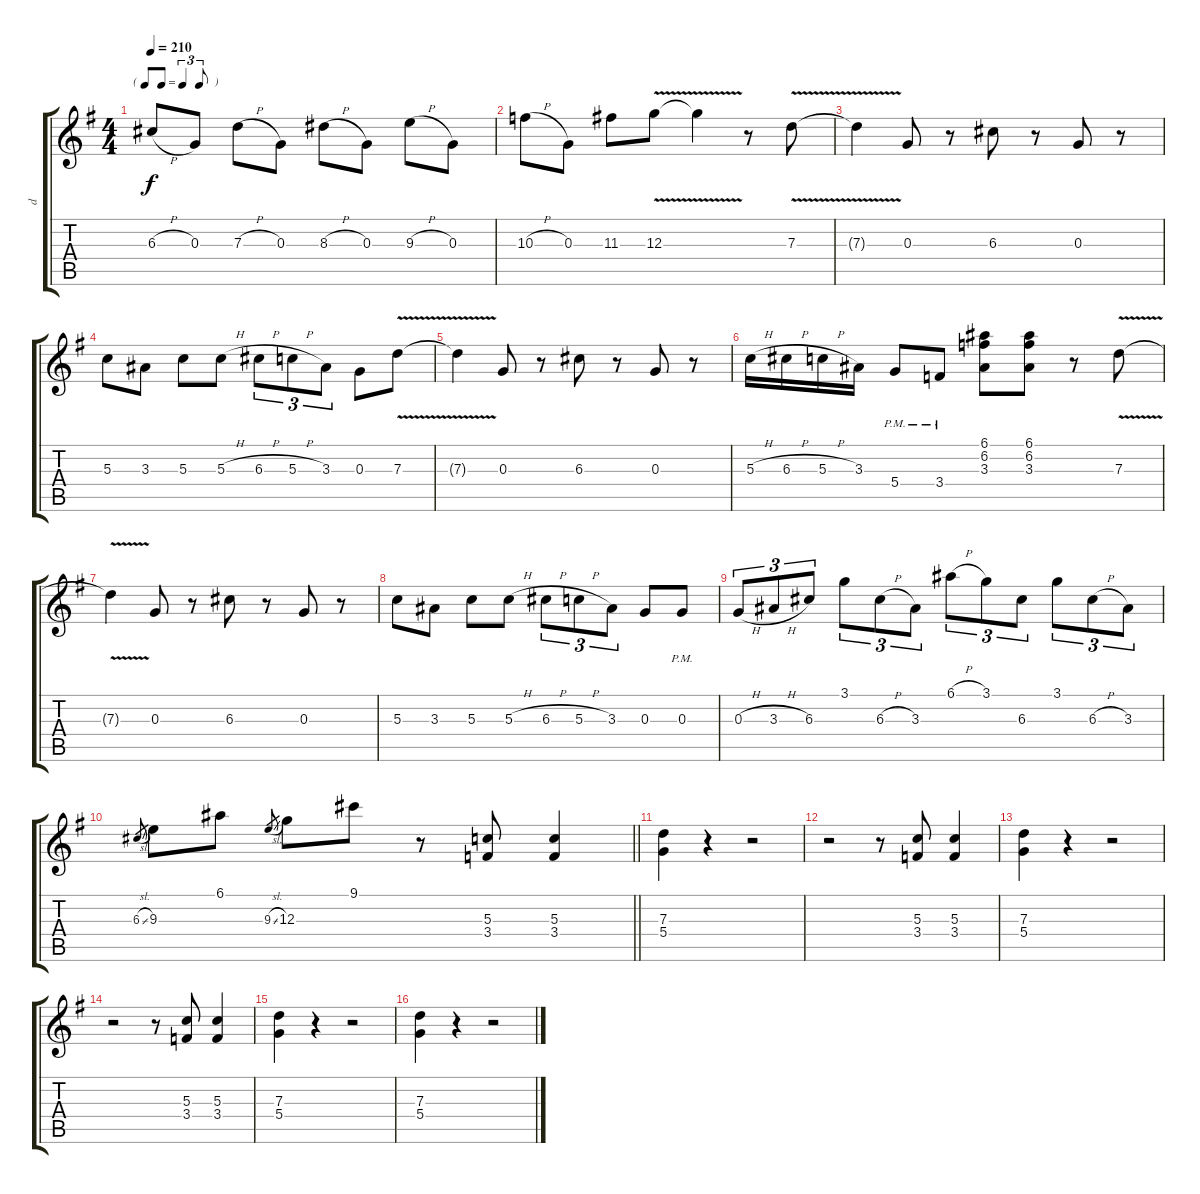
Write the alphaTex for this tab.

\track ("d" "d") {instrument distortionguitar}
\staff {score tabs}
\tuning (E4 B3 G3 D3 A2 E2) {hide}
\ts (4 4)
\tf triplet8th
\tempo 210
\clef g2
\ks g
6.3{h t}.8{dy f} 0.3.8 7.3{h}.8 0.3.8 8.3{h}.8 0.3.8 9.3{h}.8 0.3.8 |
10.3{h}.8 0.3.8 11.3.8 12.3{v}.8 12.3{v t}.4 r.8 7.3{v}.8 |
7.3{v t}.4 0.3.8 r.8 6.3.8 r.8 0.3.8 r.8 |
5.3.8 3.3.8 5.3.8 5.3{h}.8 6.3{h}.8{tu (3 2)} 5.3{h}.8{tu (3 2)} 3.3.8{tu (3 2)} 0.3.8 7.3{v}.8 |
7.3{v t}.4 0.3.8 r.8 6.3.8 r.8 0.3.8 r.8 |
5.3{h}.16 6.3{h}.16 5.3{h}.16 3.3.16 5.4{pm}.8 3.4{pm}.8 (6.1 6.2 3.3).8 (6.1 6.2 3.3).8 r.8 7.3{v}.8 |
7.3{v t}.4 0.3.8 r.8 6.3.8 r.8 0.3.8 r.8 |
5.3.8 3.3.8 5.3.8 5.3{h}.8 6.3{h}.8{tu (3 2)} 5.3{h}.8{tu (3 2)} 3.3.8{tu (3 2)} 0.3.8 0.3{pm}.8 |
0.3{h}.8{tu (3 2)} 3.3{h}.8{tu (3 2)} 6.3.8{tu (3 2)} 3.1.8{tu (3 2)} 6.3{h}.8{tu (3 2)} 3.3.8{tu (3 2)} 6.1{h}.8{tu (3 2)} 3.1.8{tu (3 2)} 6.3.8{tu (3 2)} 3.1.8{tu (3 2)} 6.3{h}.8{tu (3 2)} 3.3.8{tu (3 2)} |
\barLineRight lightlight
6.3{sl}.8{gr} 9.3.8 6.1.8 9.3{sl}.8{gr} 12.3.8 9.1.8 r.8 (5.3 3.4).8 (5.3 3.4).4 |
\section ("" " ")
(7.3 5.4).4 r.4 r.2 |
r.2 r.8 (5.3 3.4).8 (5.3 3.4).4 |
(7.3 5.4).4 r.4 r.2 |
r.2 r.8 (5.3 3.4).8 (5.3 3.4).4 |
(7.3 5.4).4 r.4 r.2 |
(7.3 5.4).4 r.4 r.2
